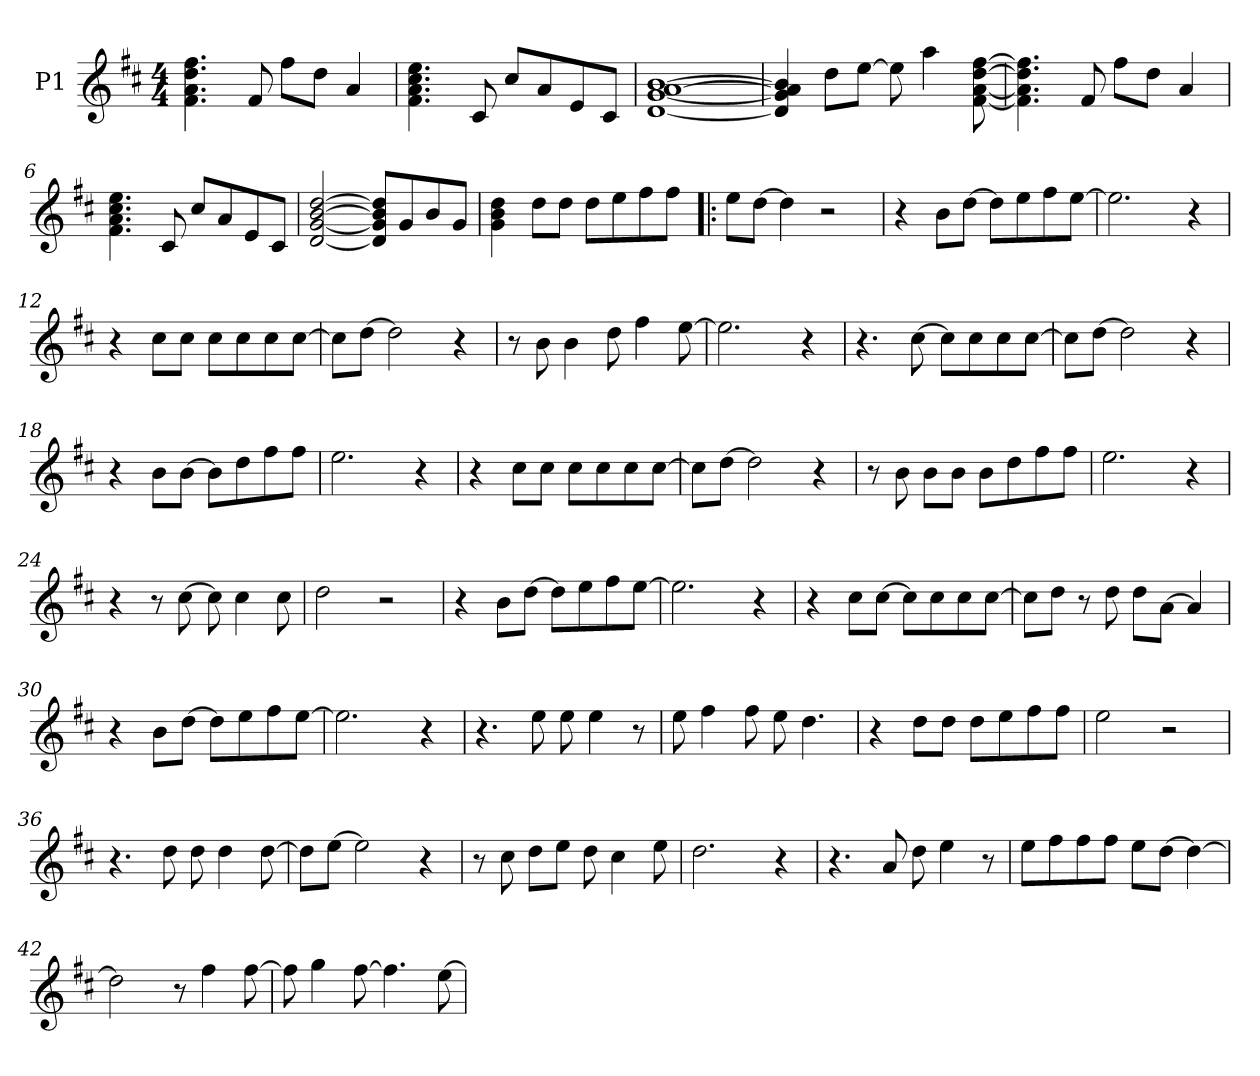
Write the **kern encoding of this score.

**kern
*part1
*staff1
*I"P1
*clefG2
*k[f#c#]
*D:
*M4/4
*MM113
=1
4.f#\ 4.a\ 4.dd\ 4.ff#\
8f#/
8ff#\L
8dd\J
4a/
=2
4.f#\ 4.a\ 4.cc#\ 4.ee\
8c#/
8cc#/L
8a/
8e/
8c#/J
=3
[<1d [<1g [>1a [>1b
=4
4d/] 4g/] 4a/] 4b/]
8dd\L
[>8ee\J
8ee\]
4aa\
[<8f#\ [<8a\ [>8dd\ [>8ff#\
=5
4.f#\] 4.a\] 4.dd\] 4.ff#\]
8f#/
8ff#\L
8dd\J
4a/
!!LO:LB:g=z
=6
4.f#\ 4.a\ 4.cc#\ 4.ee\
8c#/
8cc#/L
8a/
8e/
8c#/J
=7
[<2d/ [<2g/ [>2b/ [>2dd/
8d/] 8g/] 8b/] 8dd/]L
8g/
8b/
8g/J
=8
4g\ 4b\ 4dd\
8dd\L
8dd\J
8dd\L
8ee\
8ff#\
8ff#\J
=9!|:
8ee\L
[>8dd\J
4dd\]
2r
!!LO:LB:g=z
=10
4r
8b\L
[>8dd\J
8dd\L]
8ee\
8ff#\
[>8ee\J
=11
2.ee\]
4r
=12
4r
8cc#\L
8cc#\J
8cc#\L
8cc#\
8cc#\
[>8cc#\J
=13
8cc#\L]
[>8dd\J
2dd\]
4r
=14
8r
8b\
4b\
8dd\
4ff#\
[>8ee\
=15
2.ee\]
4r
!!LO:LB:g=z
=16
4.r
[>8cc#\
8cc#\L]
8cc#\
8cc#\
[>8cc#\J
=17
8cc#\L]
[>8dd\J
2dd\]
4r
=18
4r
8b\L
[>8b\J
8b\L]
8dd\
8ff#\
8ff#\J
=19
2.ee\
4r
=20
4r
8cc#\L
8cc#\J
8cc#\L
8cc#\
8cc#\
[>8cc#\J
!!LO:LB:g=z
=21
8cc#\L]
[>8dd\J
2dd\]
4r
=22
8r
8b\
8b\L
8b\J
8b\L
8dd\
8ff#\
8ff#\J
=23
2.ee\
4r
=24
4r
8r
[>8cc#\
8cc#\]
4cc#\
8cc#\
=25
2dd\
2r
!!LO:LB:g=z
=26
4r
8b\L
[>8dd\J
8dd\L]
8ee\
8ff#\
[>8ee\J
=27
2.ee\]
4r
=28
4r
8cc#\L
[>8cc#\J
8cc#\L]
8cc#\
8cc#\
[>8cc#\J
=29
8cc#\L]
8dd\J
8r
8dd\
8dd\L
[>8a\J
4a/]
=30
4r
8b\L
[>8dd\J
8dd\L]
8ee\
8ff#\
[>8ee\J
!!LO:LB:g=z
=31
2.ee\]
4r
=32
4.r
8ee\
8ee\
4ee\
8r
=33
8ee\
4ff#\
8ff#\
8ee\
4.dd\
=34
4r
8dd\L
8dd\J
8dd\L
8ee\
8ff#\
8ff#\J
=35
2ee\
2r
=36
4.r
8dd\
8dd\
4dd\
[>8dd\
!!LO:LB:g=z
=37
8dd\L]
[>8ee\J
2ee\]
4r
=38
8r
8cc#\
8dd\L
8ee\J
8dd\
4cc#\
8ee\
=39
2.dd\
4r
=40
4.r
8a/
8dd\
4ee\
8r
=41
8ee\L
8ff#\
8ff#\
8ff#\J
8ee\L
[>8dd\J
4dd\_
!!LO:LB:g=z
=42
2dd\]
8r
4ff#\
[>8ff#\
=43
8ff#\]
4gg\
[>8ff#\
4.ff#\]
[>8ee\
=
*-
